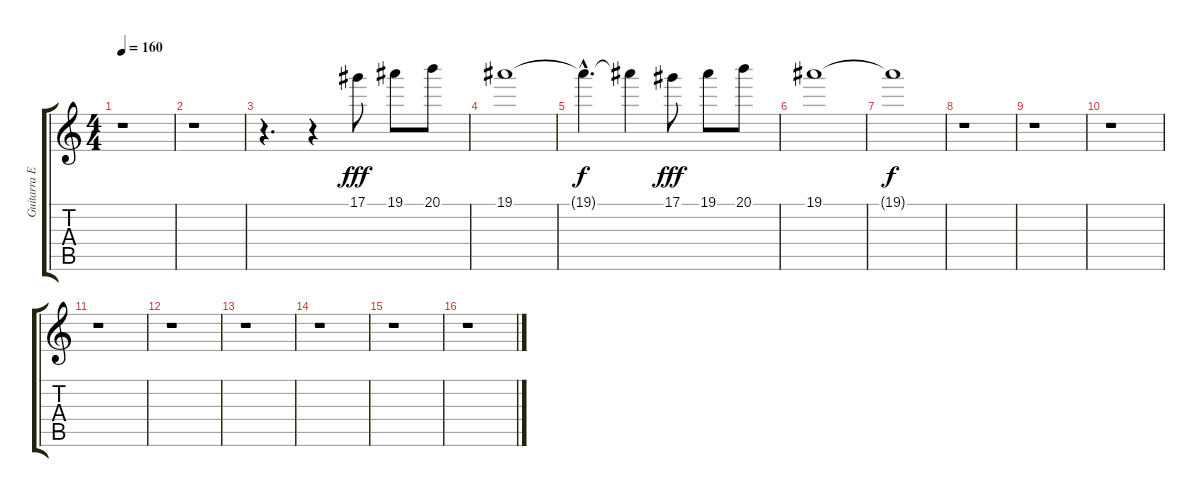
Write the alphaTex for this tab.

\track ("Guitarra Eb solo" "Guitarra E") {instrument overdrivenguitar}
\staff {score tabs}
\tuning (Eb4 Bb3 Gb3 Db3 Ab2 Eb2) {hide}
\ts (4 4)
\tempo 160
\clef g2
\ks c
r.1{dy fff} |
r.1 |
r.4{d} r.4 17.1.8 19.1.8 20.1.8 |
19.1.1 |
19.1{hac t}.4{d dy f} 19.1{t}.4 17.1.8{dy fff} 19.1.8 20.1.8 |
19.1.1 |
19.1{t}.1{dy f} |
r.1 |
r.1 |
r.1 |
r.1 |
r.1 |
r.1 |
r.1 |
r.1 |
r.1
